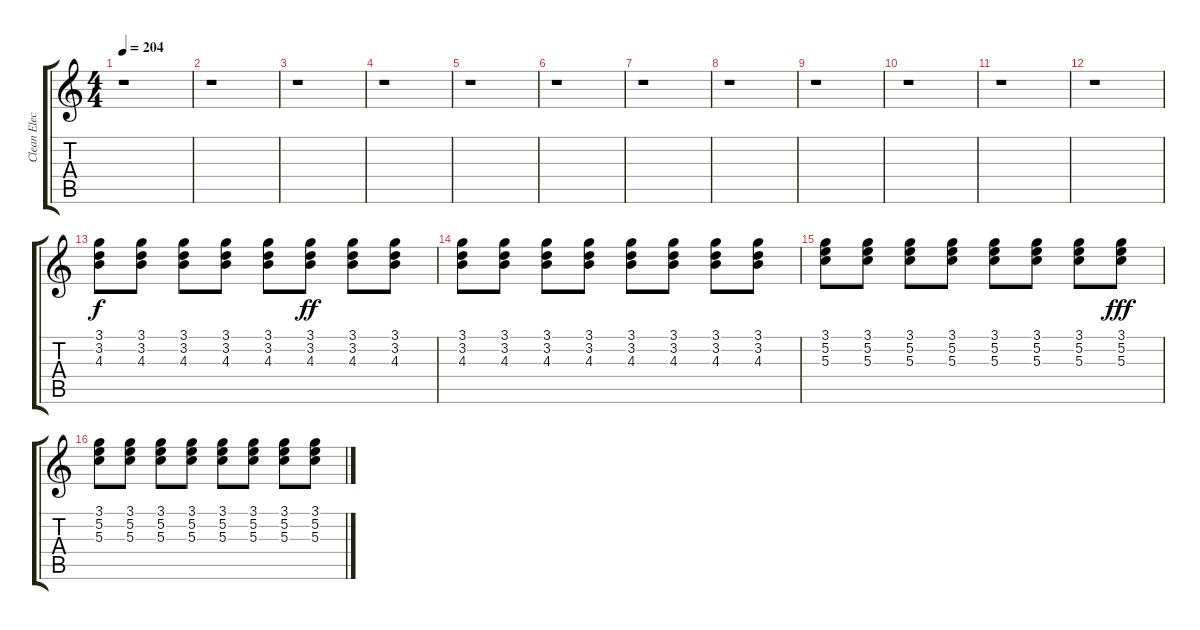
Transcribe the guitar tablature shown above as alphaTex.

\track ("Clean Electric Guitar" "Clean Elec") {instrument electricguitarclean}
\staff {score tabs}
\tuning (E4 B3 G3 D3 A2 E2) {hide}
\ts (4 4)
\tempo 204
\clef g2
\ks c
r.1{dy fff} |
r.1 |
r.1 |
r.1 |
r.1 |
r.1 |
r.1 |
r.1 |
r.1 |
r.1 |
r.1 |
r.1 |
(3.1 3.2 4.3).8{dy f} (3.1 3.2 4.3).8 (3.1 3.2 4.3).8 (3.1 3.2 4.3).8 (3.1 3.2 4.3).8 (3.1 3.2 4.3).8{dy ff} (3.1 3.2 4.3).8 (3.1 3.2 4.3).8 |
(3.1 3.2 4.3).8 (3.1 3.2 4.3).8 (3.1 3.2 4.3).8 (3.1 3.2 4.3).8 (3.1 3.2 4.3).8 (3.1 3.2 4.3).8 (3.1 3.2 4.3).8 (3.1 3.2 4.3).8 |
(3.1 5.2 5.3).8 (3.1 5.2 5.3).8 (3.1 5.2 5.3).8 (3.1 5.2 5.3).8 (3.1 5.2 5.3).8 (3.1 5.2 5.3).8 (3.1 5.2 5.3).8 (3.1 5.2 5.3).8{dy fff} |
(3.1 5.2 5.3).8 (3.1 5.2 5.3).8 (3.1 5.2 5.3).8 (3.1 5.2 5.3).8 (3.1 5.2 5.3).8 (3.1 5.2 5.3).8 (3.1 5.2 5.3).8 (3.1 5.2 5.3).8
